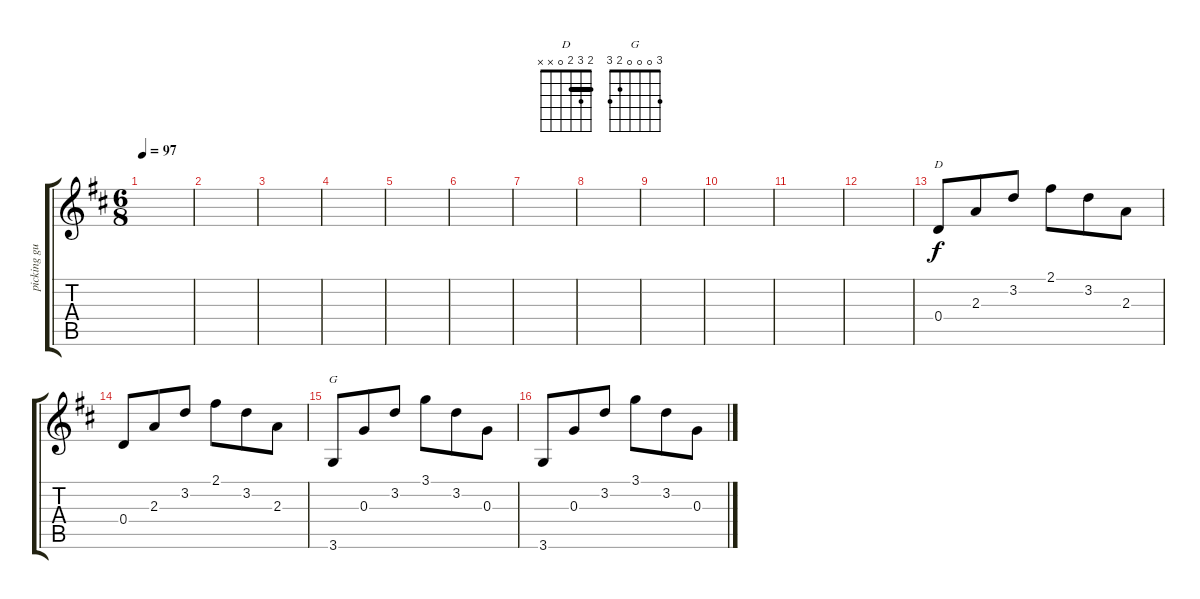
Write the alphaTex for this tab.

\track ("picking guitar" "picking gu") {instrument acousticguitarsteel}
\staff {score tabs}
\tuning (E4 B3 G3 D3 A2 E2) {hide}
\chord ("D" 2 3 2 0 x x) {barre 2}
\chord ("G" 3 0 0 0 2 3)
\ts (6 8)
\tempo 97
\clef g2
\ks d
|
|
|
|
|
|
|
|
|
|
|
|
0.4.8{ch "D"} 2.3.8 3.2.8 2.1.8 3.2.8 2.3.8 |
0.4.8 2.3.8 3.2.8 2.1.8 3.2.8 2.3.8 |
3.6.8{ch "G"} 0.3.8 3.2.8 3.1.8 3.2.8 0.3.8 |
3.6.8 0.3.8 3.2.8 3.1.8 3.2.8 0.3.8
